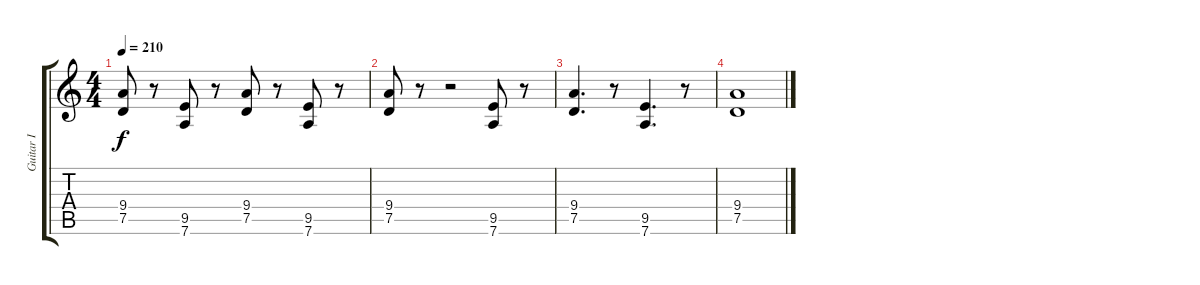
\track ("Guitar I" "Guitar I") {instrument distortionguitar}
\staff {score tabs}
\tuning (D4 A3 F3 C3 G2 D2) {hide}
\ts (4 4)
\tempo 210
\clef g2
\ks c
(9.4 7.5).8{dy f} r.8 (9.5 7.6).8 r.8 (9.4 7.5).8 r.8 (9.5 7.6).8 r.8 |
(9.4 7.5).8 r.8 r.2 (9.5 7.6).8 r.8 |
(9.4 7.5).4{d} r.8 (9.5 7.6).4{d} r.8 |
(9.4 7.5).1
